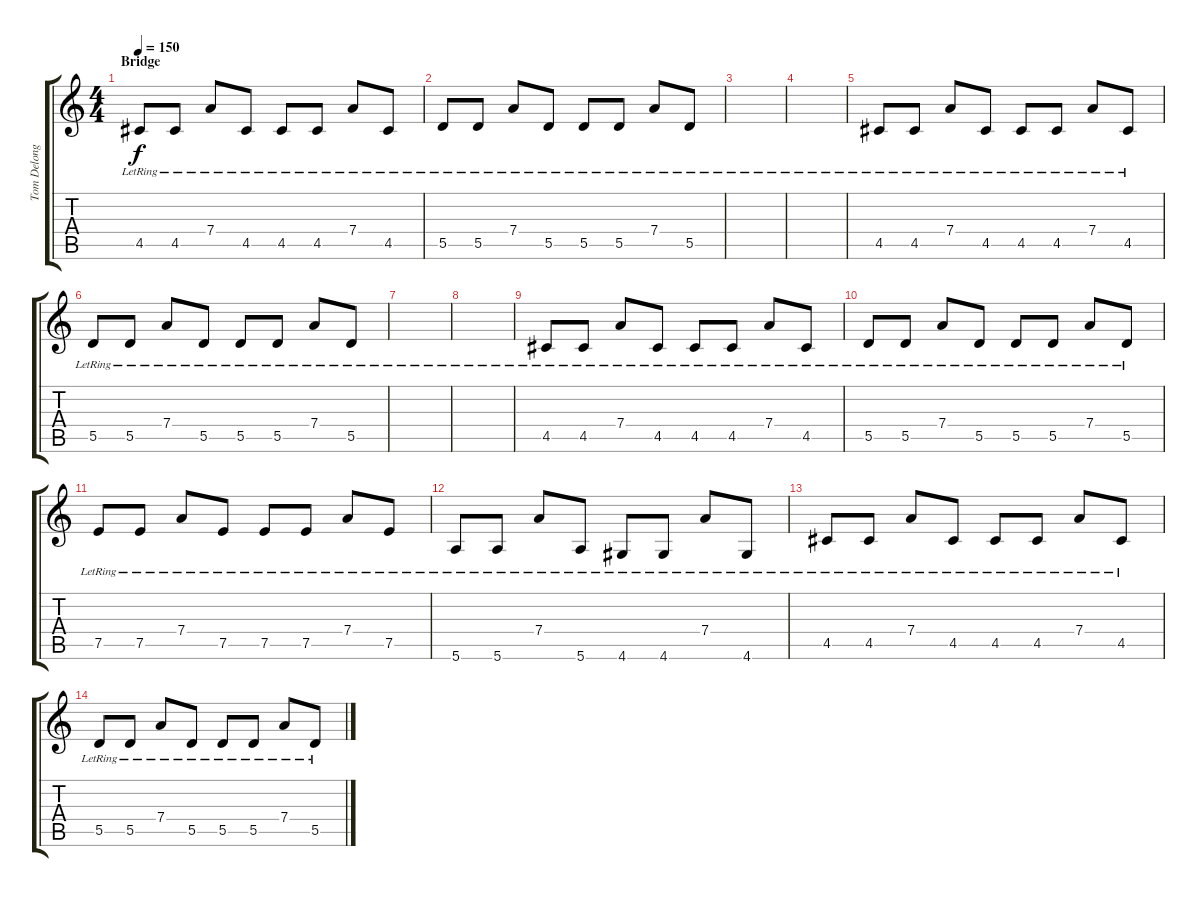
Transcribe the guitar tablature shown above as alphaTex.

\track ("Tom Delonge - Guitar" "Tom Delong") {instrument electricguitarclean}
\staff {score tabs}
\tuning (E4 B3 G3 D3 A2 E2) {hide}
\ts (4 4)
\section ("" "Bridge")
\tempo 150
\clef g2
\ks c
4.5{lr}.8{dy f} 4.5{lr}.8 7.4{lr}.8 4.5{lr}.8 4.5{lr}.8 4.5{lr}.8 7.4{lr}.8 4.5{lr}.8 |
5.5{lr}.8 5.5{lr}.8 7.4{lr}.8 5.5{lr}.8 5.5{lr}.8 5.5{lr}.8 7.4{lr}.8 5.5{lr}.8 |
|
|
4.5{lr}.8 4.5{lr}.8 7.4{lr}.8 4.5{lr}.8 4.5{lr}.8 4.5{lr}.8 7.4{lr}.8 4.5{lr}.8 |
5.5{lr}.8 5.5{lr}.8 7.4{lr}.8 5.5{lr}.8 5.5{lr}.8 5.5{lr}.8 7.4{lr}.8 5.5{lr}.8 |
|
|
4.5{lr}.8 4.5{lr}.8 7.4{lr}.8 4.5{lr}.8 4.5{lr}.8 4.5{lr}.8 7.4{lr}.8 4.5{lr}.8 |
5.5{lr}.8 5.5{lr}.8 7.4{lr}.8 5.5{lr}.8 5.5{lr}.8 5.5{lr}.8 7.4{lr}.8 5.5{lr}.8 |
7.5{lr}.8 7.5{lr}.8 7.4{lr}.8 7.5{lr}.8 7.5{lr}.8 7.5{lr}.8 7.4{lr}.8 7.5{lr}.8 |
5.6{lr}.8 5.6{lr}.8 7.4{lr}.8 5.6{lr}.8 4.6{lr}.8 4.6{lr}.8 7.4{lr}.8 4.6{lr}.8 |
4.5{lr}.8 4.5{lr}.8 7.4{lr}.8 4.5{lr}.8 4.5{lr}.8 4.5{lr}.8 7.4{lr}.8 4.5{lr}.8 |
5.5{lr}.8 5.5{lr}.8 7.4{lr}.8 5.5{lr}.8 5.5{lr}.8 5.5{lr}.8 7.4{lr}.8 5.5{lr}.8
